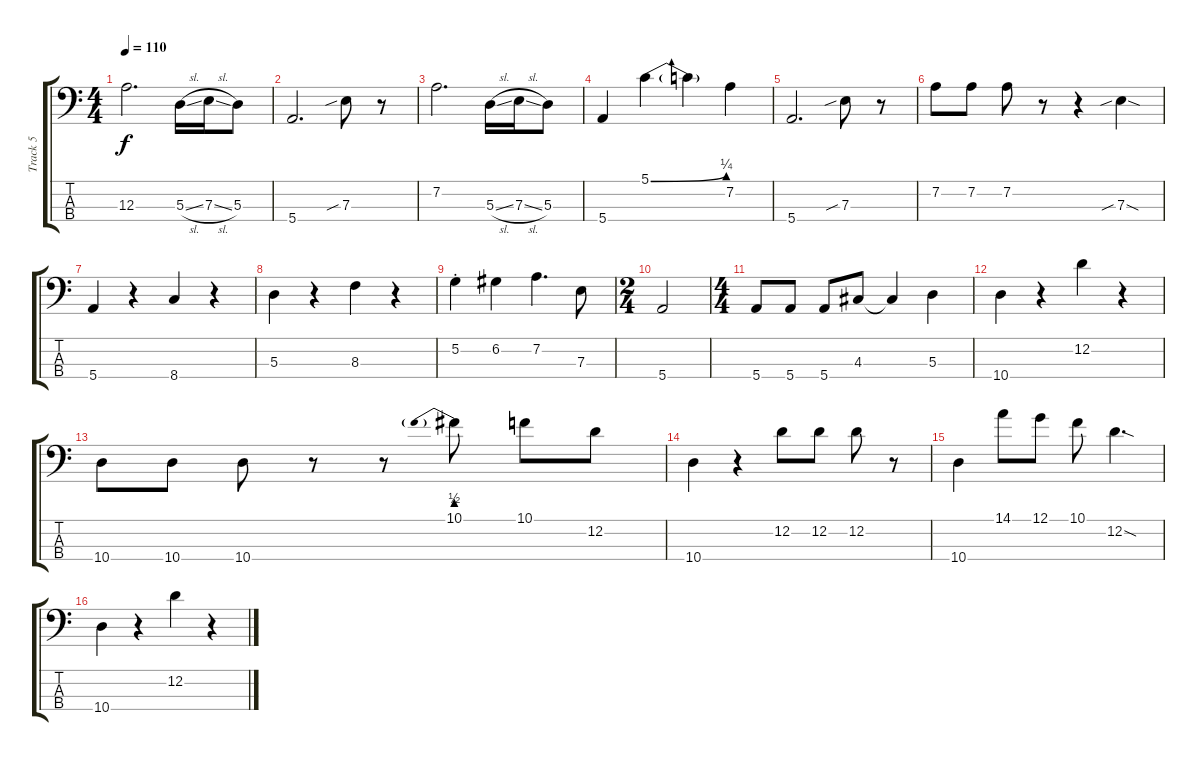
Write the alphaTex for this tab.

\track ("Track 5" "Track 5") {instrument electricbassfinger}
\staff {score tabs}
\tuning (G2 D2 A1 E1) {hide}
\ts (4 4)
\tempo 110
\clef f4
\ks c
12.3.2{d dy f} 5.3{sl}.16 7.3{sl}.16 5.3.8 |
5.4.2{d} 7.3{sib}.8 r.8 |
7.2.2{d} 5.3{sl}.16 7.3{sl}.16 5.3.8 |
5.4.4 5.1{be (bend 0 0 60 1)}.4 5.1{t}.4 7.2.4 |
5.4.2{d} 7.3{sib}.8 r.8 |
7.2.8 7.2.8 7.2.8 r.8 r.4 7.3{sib sod}.4 |
5.4.4 r.4 8.4.4 r.4 |
5.3.4 r.4 8.3.4 r.4 |
5.2{st}.4 6.2.4 7.2.4{d} 7.3.8 |
\ts (2 4)
5.4.2 |
\ts (4 4)
5.4.8 5.4.8 5.4.8 4.3.8 4.3{t}.4 5.3.4 |
10.4.4 r.4 12.2.4 r.4 |
10.4.8 10.4.8 10.4.8 r.8 r.8 10.1{be (prebend 0 2 60 2)}.8 10.1.8 12.2.8 |
10.4.4 r.4 12.2.8 12.2.8 12.2.8 r.8 |
10.4.4 14.1.8 12.1.8 10.1.8 12.2{sod}.4{d} |
10.4.4 r.4 12.2.4 r.4
